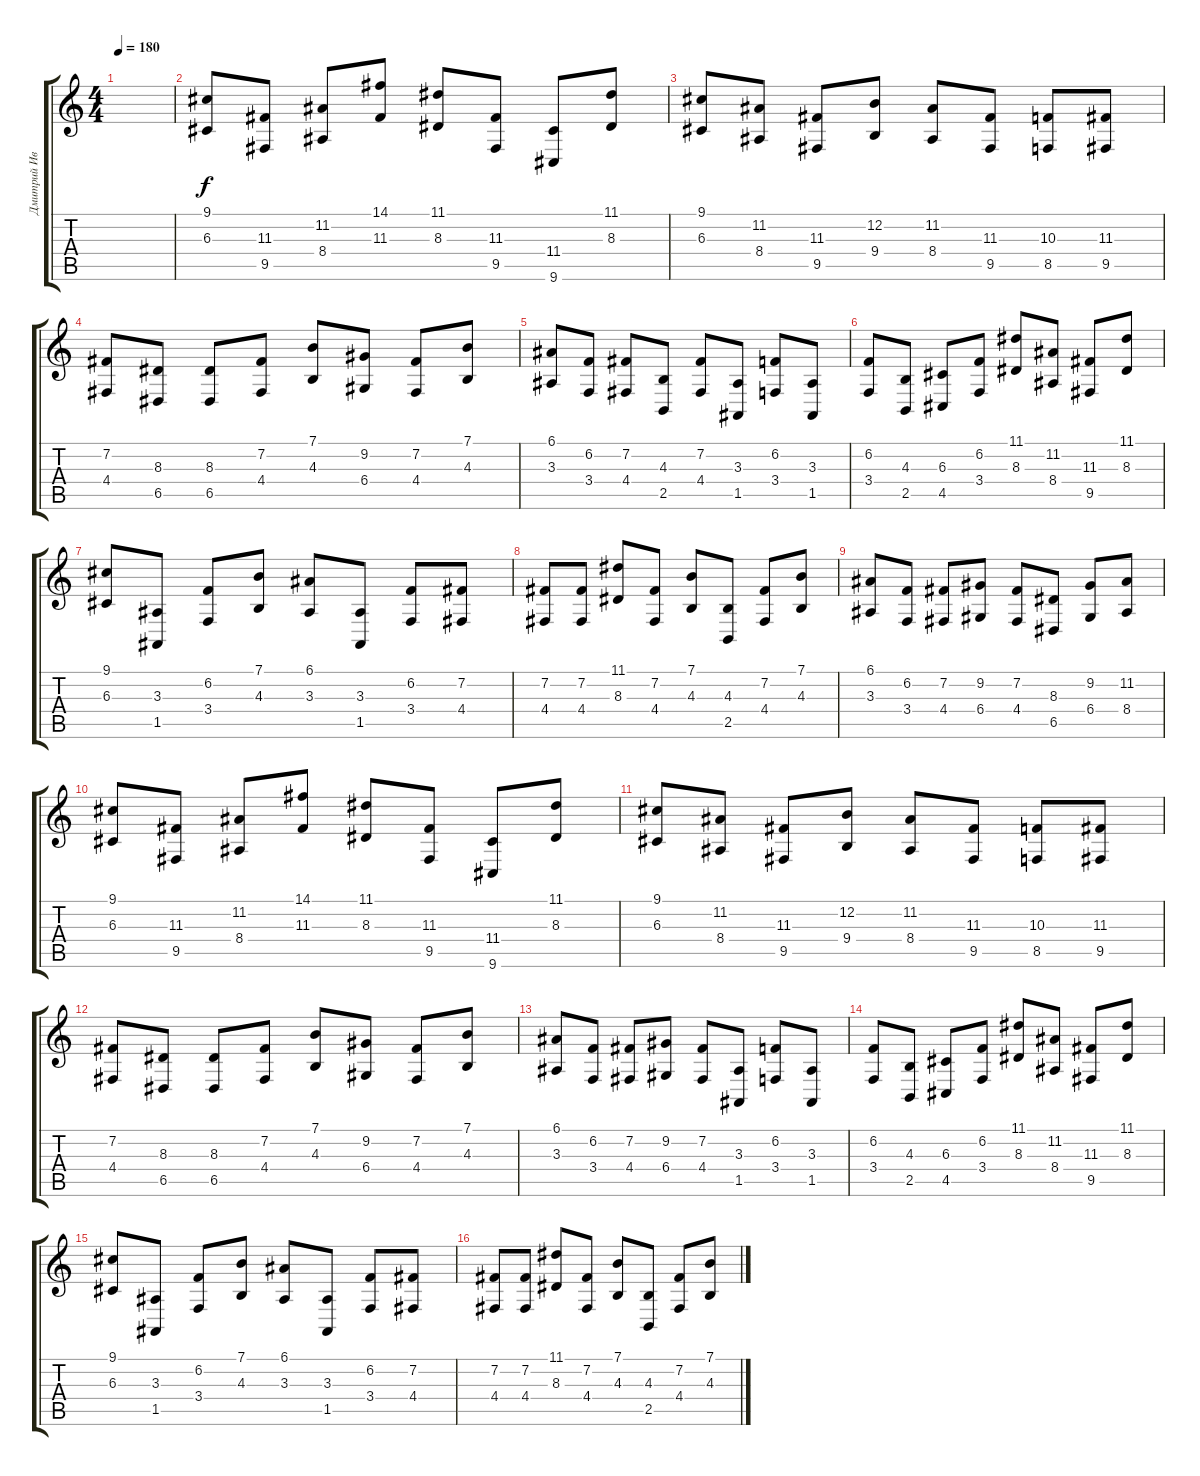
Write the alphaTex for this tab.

\track ("Дмитрий Иванов" "Дмитрий Ив") {instrument harpsichord}
\staff {score tabs}
\tuning (E4 B3 G3 D3 A2 E2) {hide}
\ts (4 4)
\tempo 180
\clef g2
\ks c
|
(9.1 6.3).8{dy f instrument harpsichord} (11.3 9.5).8 (11.2 8.4).8 (14.1 11.3).8 (11.1 8.3).8 (11.3 9.5).8 (11.4 9.6).8 (11.1 8.3).8 |
(9.1 6.3).8 (11.2 8.4).8 (11.3 9.5).8 (12.2 9.4).8 (11.2 8.4).8 (11.3 9.5).8 (10.3 8.5).8 (11.3 9.5).8 |
(7.2 4.4).8 (8.3 6.5).8 (8.3 6.5).8 (7.2 4.4).8 (7.1 4.3).8 (9.2 6.4).8 (7.2 4.4).8 (7.1 4.3).8 |
(6.1 3.3).8 (6.2 3.4).8 (7.2 4.4).8 (4.3 2.5).8 (7.2 4.4).8 (3.3 1.5).8 (6.2 3.4).8 (3.3 1.5).8 |
(6.2 3.4).8 (4.3 2.5).8 (6.3 4.5).8 (6.2 3.4).8 (11.1 8.3).8 (11.2 8.4).8 (11.3 9.5).8 (11.1 8.3).8 |
(9.1 6.3).8 (3.3 1.5).8 (6.2 3.4).8 (7.1 4.3).8 (6.1 3.3).8 (3.3 1.5).8 (6.2 3.4).8 (7.2 4.4).8 |
(7.2 4.4).8 (7.2 4.4).8 (11.1 8.3).8 (7.2 4.4).8 (7.1 4.3).8 (4.3 2.5).8 (7.2 4.4).8 (7.1 4.3).8 |
(6.1 3.3).8 (6.2 3.4).8 (7.2 4.4).8 (9.2 6.4).8 (7.2 4.4).8 (8.3 6.5).8 (9.2 6.4).8 (11.2 8.4).8 |
(9.1 6.3).8 (11.3 9.5).8 (11.2 8.4).8 (14.1 11.3).8 (11.1 8.3).8 (11.3 9.5).8 (11.4 9.6).8 (11.1 8.3).8 |
(9.1 6.3).8 (11.2 8.4).8 (11.3 9.5).8 (12.2 9.4).8 (11.2 8.4).8 (11.3 9.5).8 (10.3 8.5).8 (11.3 9.5).8 |
(7.2 4.4).8 (8.3 6.5).8 (8.3 6.5).8 (7.2 4.4).8 (7.1 4.3).8 (9.2 6.4).8 (7.2 4.4).8 (7.1 4.3).8 |
(6.1 3.3).8 (6.2 3.4).8 (7.2 4.4).8 (9.2 6.4).8 (7.2 4.4).8 (3.3 1.5).8 (6.2 3.4).8 (3.3 1.5).8 |
(6.2 3.4).8 (4.3 2.5).8 (6.3 4.5).8 (6.2 3.4).8 (11.1 8.3).8 (11.2 8.4).8 (11.3 9.5).8 (11.1 8.3).8 |
(9.1 6.3).8 (3.3 1.5).8 (6.2 3.4).8 (7.1 4.3).8 (6.1 3.3).8 (3.3 1.5).8 (6.2 3.4).8 (7.2 4.4).8 |
(7.2 4.4).8 (7.2 4.4).8 (11.1 8.3).8 (7.2 4.4).8 (7.1 4.3).8 (4.3 2.5).8 (7.2 4.4).8 (7.1 4.3).8
